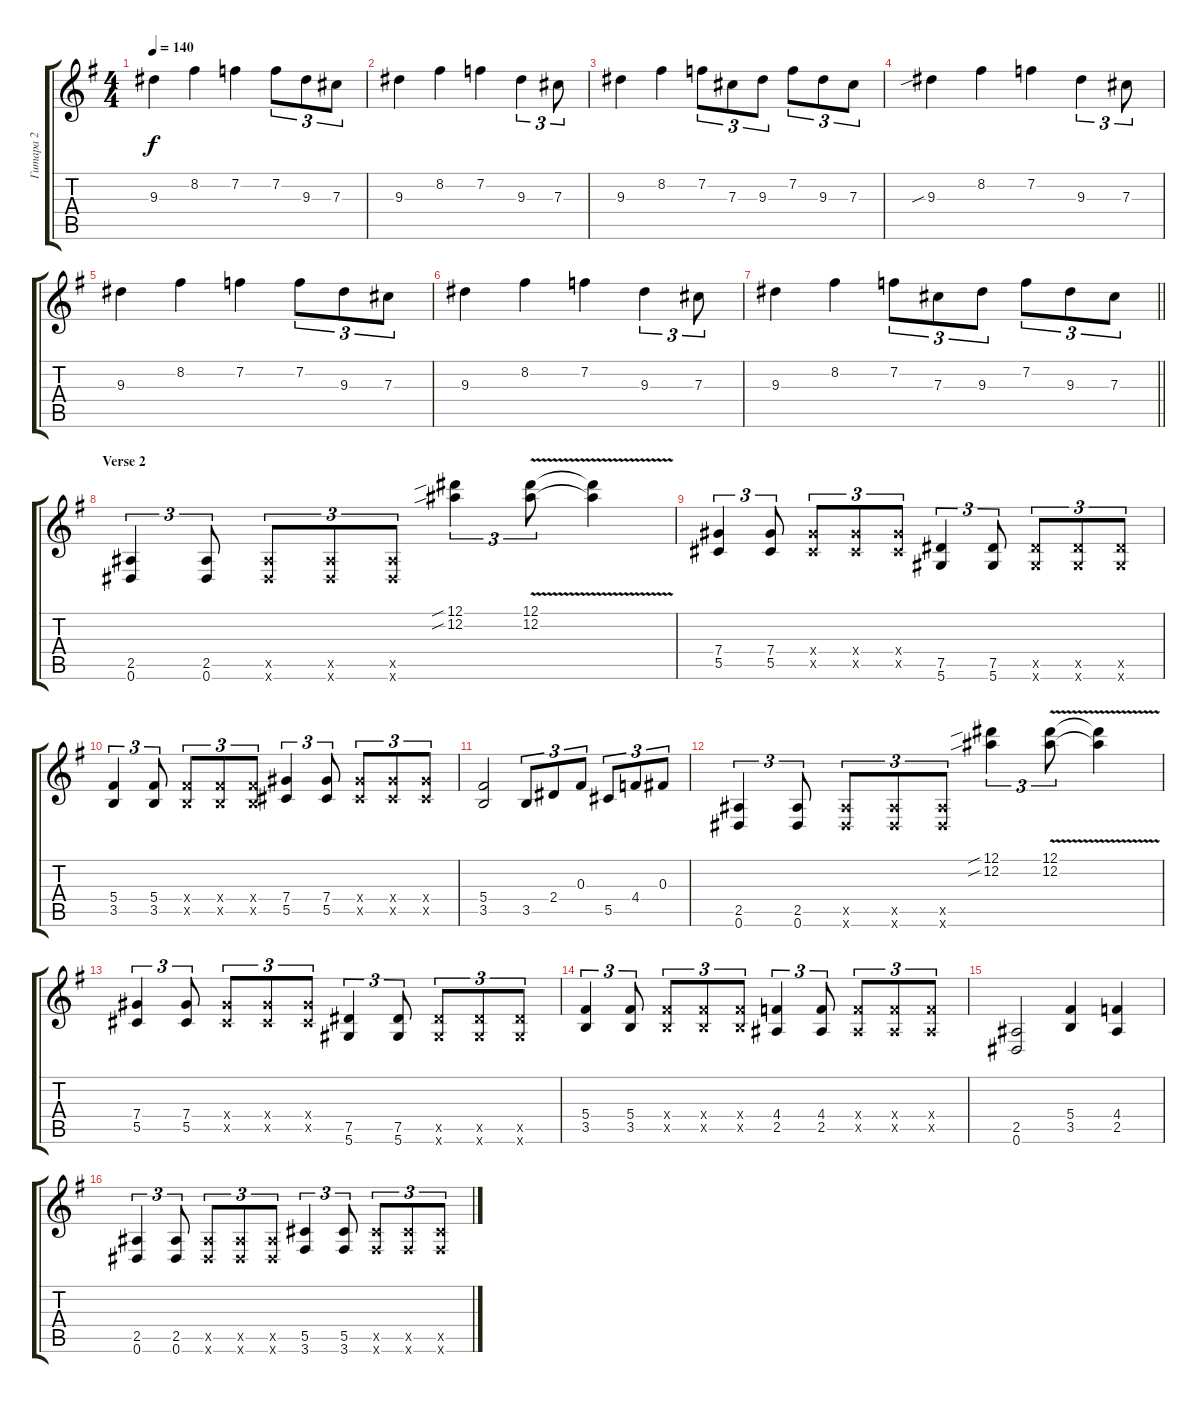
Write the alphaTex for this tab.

\track ("Гитара 2" "Гитара 2") {instrument distortionguitar}
\staff {score tabs}
\tuning (Eb4 Bb3 Gb3 Db3 Ab2 Eb2) {hide}
\ts (4 4)
\tempo 140
\clef g2
\ks eminor
9.3.4{dy f} 8.2.4 7.2.4 7.2.8{tu (3 2)} 9.3.8{tu (3 2)} 7.3.8{tu (3 2)} |
9.3.4 8.2.4 7.2.4 9.3.4{tu (3 2)} 7.3.8{tu (3 2)} |
9.3.4 8.2.4 7.2.8{tu (3 2)} 7.3.8{tu (3 2)} 9.3.8{tu (3 2)} 7.2.8{tu (3 2)} 9.3.8{tu (3 2)} 7.3.8{tu (3 2)} |
9.3{sib}.4 8.2.4 7.2.4 9.3.4{tu (3 2)} 7.3.8{tu (3 2)} |
9.3.4 8.2.4 7.2.4 7.2.8{tu (3 2)} 9.3.8{tu (3 2)} 7.3.8{tu (3 2)} |
9.3.4 8.2.4 7.2.4 9.3.4{tu (3 2)} 7.3.8{tu (3 2)} |
\barLineRight lightlight
9.3.4 8.2.4 7.2.8{tu (3 2)} 7.3.8{tu (3 2)} 9.3.8{tu (3 2)} 7.2.8{tu (3 2)} 9.3.8{tu (3 2)} 7.3.8{tu (3 2)} |
\section ("" "Verse 2")
(2.5 0.6).4{tu (3 2)} (2.5 0.6).8{tu (3 2)} (2.5{x} 0.6{x}).8{tu (3 2)} (2.5{x} 0.6{x}).8{tu (3 2)} (2.5{x} 0.6{x}).8{tu (3 2)} (12.1{sib} 12.2{sib}).4{tu (3 2)} (12.1{v} 12.2{v}).8{tu (3 2)} (12.1{t} 12.2{t}).4 |
(7.4 5.5).4{tu (3 2)} (7.4 5.5).8{tu (3 2)} (7.4{x} 5.5{x}).8{tu (3 2)} (7.4{x} 5.5{x}).8{tu (3 2)} (7.4{x} 5.5{x}).8{tu (3 2)} (7.5 5.6).4{tu (3 2)} (7.5 5.6).8{tu (3 2)} (7.5{x} 5.6{x}).8{tu (3 2)} (7.5{x} 5.6{x}).8{tu (3 2)} (7.5{x} 5.6{x}).8{tu (3 2)} |
(5.4 3.5).4{tu (3 2)} (5.4 3.5).8{tu (3 2)} (5.4{x} 3.5{x}).8{tu (3 2)} (5.4{x} 3.5{x}).8{tu (3 2)} (5.4{x} 3.5{x}).8{tu (3 2)} (7.4 5.5).4{tu (3 2)} (7.4 5.5).8{tu (3 2)} (7.4{x} 5.5{x}).8{tu (3 2)} (7.4{x} 5.5{x}).8{tu (3 2)} (7.4{x} 5.5{x}).8{tu (3 2)} |
(5.4 3.5).2 3.5.8{tu (3 2)} 2.4.8{tu (3 2)} 0.3.8{tu (3 2)} 5.5.8{tu (3 2)} 4.4.8{tu (3 2)} 0.3.8{tu (3 2)} |
(2.5 0.6).4{tu (3 2)} (2.5 0.6).8{tu (3 2)} (2.5{x} 0.6{x}).8{tu (3 2)} (2.5{x} 0.6{x}).8{tu (3 2)} (2.5{x} 0.6{x}).8{tu (3 2)} (12.1{sib} 12.2{sib}).4{tu (3 2)} (12.1{v} 12.2{v}).8{tu (3 2)} (12.1{t} 12.2{t}).4 |
(7.4 5.5).4{tu (3 2)} (7.4 5.5).8{tu (3 2)} (7.4{x} 5.5{x}).8{tu (3 2)} (7.4{x} 5.5{x}).8{tu (3 2)} (7.4{x} 5.5{x}).8{tu (3 2)} (7.5 5.6).4{tu (3 2)} (7.5 5.6).8{tu (3 2)} (7.5{x} 5.6{x}).8{tu (3 2)} (7.5{x} 5.6{x}).8{tu (3 2)} (7.5{x} 5.6{x}).8{tu (3 2)} |
(5.4 3.5).4{tu (3 2)} (5.4 3.5).8{tu (3 2)} (5.4{x} 3.5{x}).8{tu (3 2)} (5.4{x} 3.5{x}).8{tu (3 2)} (5.4{x} 3.5{x}).8{tu (3 2)} (4.4 2.5).4{tu (3 2)} (4.4 2.5).8{tu (3 2)} (4.4{x} 2.5{x}).8{tu (3 2)} (4.4{x} 2.5{x}).8{tu (3 2)} (4.4{x} 2.5{x}).8{tu (3 2)} |
(2.5 0.6).2 (5.4 3.5).4 (4.4 2.5).4 |
(2.5 0.6).4{tu (3 2)} (2.5 0.6).8{tu (3 2)} (2.5{x} 0.6{x}).8{tu (3 2)} (2.5{x} 0.6{x}).8{tu (3 2)} (2.5{x} 0.6{x}).8{tu (3 2)} (5.5 3.6).4{tu (3 2)} (5.5 3.6).8{tu (3 2)} (5.5{x} 3.6{x}).8{tu (3 2)} (5.5{x} 3.6{x}).8{tu (3 2)} (5.5{x} 3.6{x}).8{tu (3 2)}
